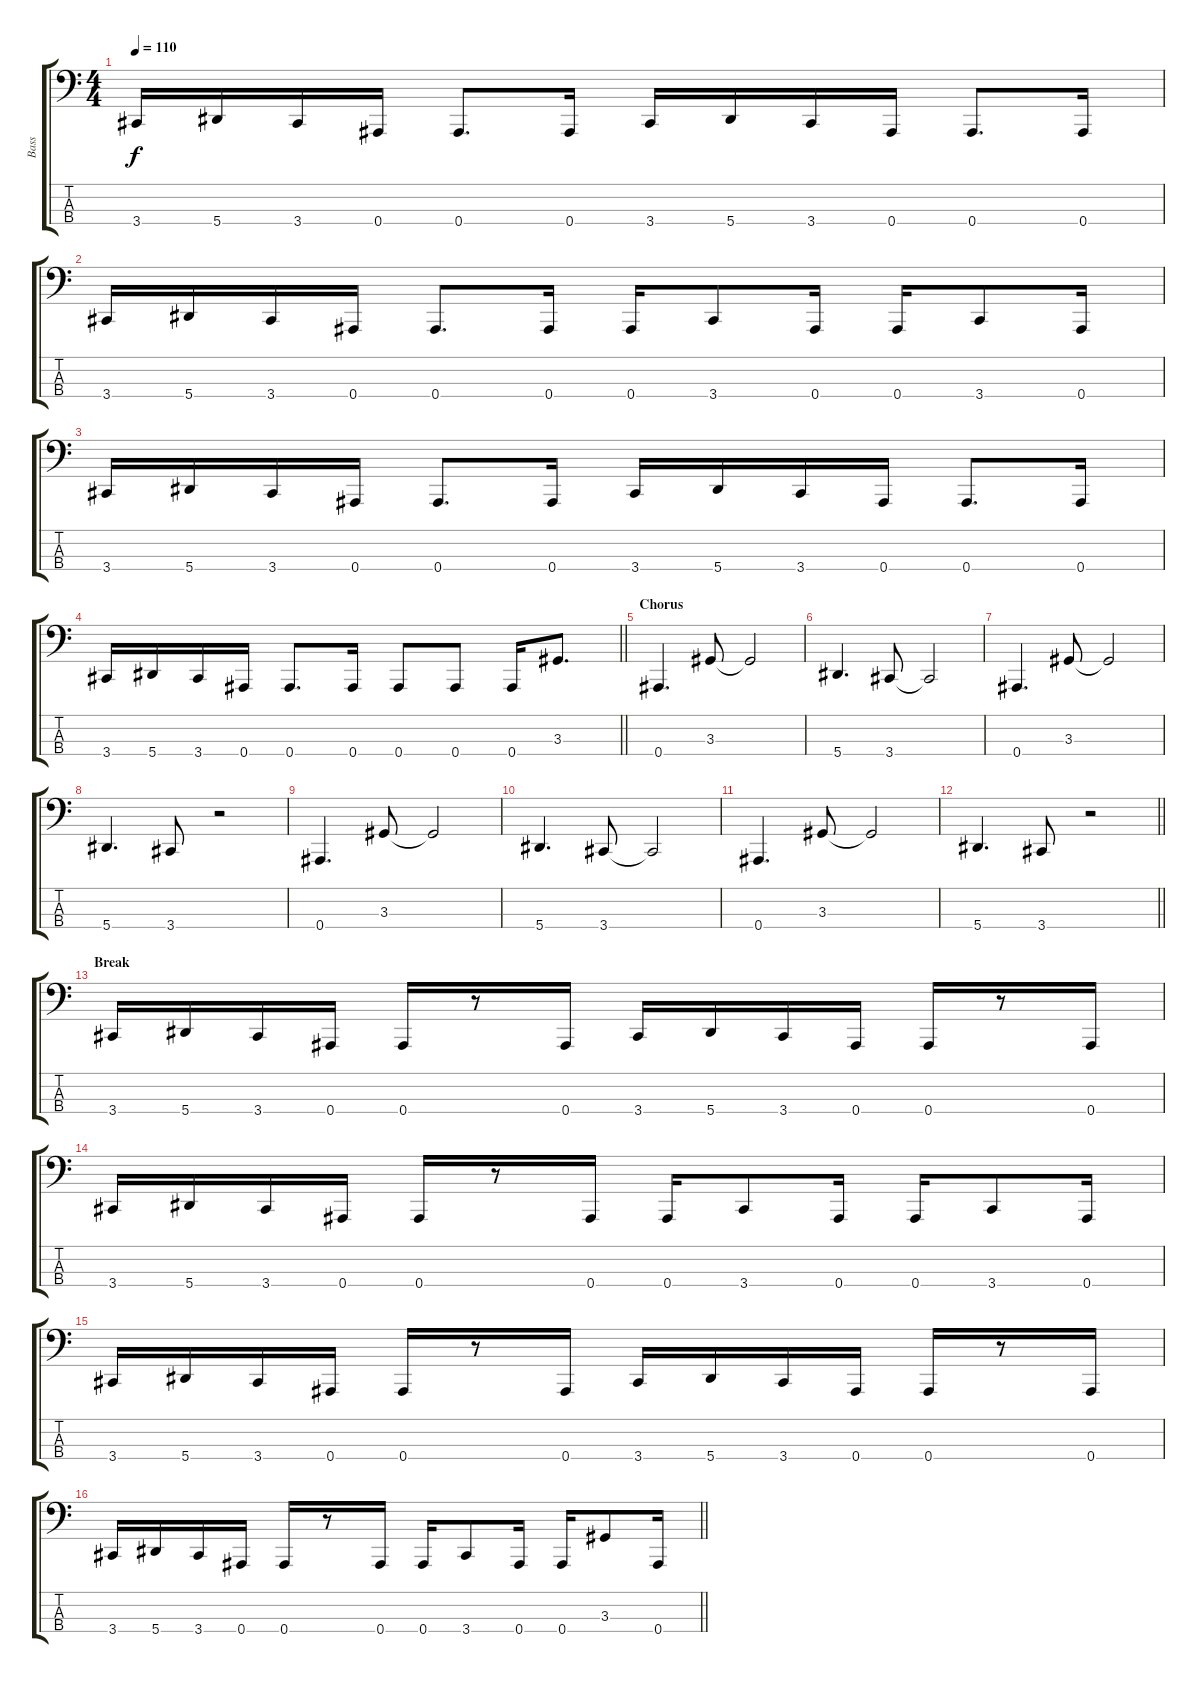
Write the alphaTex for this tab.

\track ("Bass" "Bass") {instrument electricbassfinger}
\staff {score tabs}
\tuning (Eb2 Bb1 F1 Bb0) {hide}
\ts (4 4)
\tempo 110
\clef f4
\ks c
3.4.16{dy f} 5.4.16 3.4.16 0.4.16 0.4.8{d} 0.4.16 3.4.16 5.4.16 3.4.16 0.4.16 0.4.8{d} 0.4.16 |
3.4.16 5.4.16 3.4.16 0.4.16 0.4.8{d} 0.4.16 0.4.16 3.4.8 0.4.16 0.4.16 3.4.8 0.4.16 |
3.4.16 5.4.16 3.4.16 0.4.16 0.4.8{d} 0.4.16 3.4.16 5.4.16 3.4.16 0.4.16 0.4.8{d} 0.4.16 |
\barLineRight lightlight
3.4.16 5.4.16 3.4.16 0.4.16 0.4.8{d} 0.4.16 0.4.8 0.4.8 0.4.16 3.3.8{d} |
\section ("" "Chorus")
0.4.4{d} 3.3.8 3.3{t}.2 |
5.4.4{d} 3.4.8 3.4{t}.2 |
0.4.4{d} 3.3.8 3.3{t}.2 |
5.4.4{d} 3.4.8 r.2 |
0.4.4{d} 3.3.8 3.3{t}.2 |
5.4.4{d} 3.4.8 3.4{t}.2 |
0.4.4{d} 3.3.8 3.3{t}.2 |
\barLineRight lightlight
5.4.4{d} 3.4.8 r.2 |
\section ("" "Break")
3.4.16 5.4.16 3.4.16 0.4.16 0.4.16 r.8 0.4.16 3.4.16 5.4.16 3.4.16 0.4.16 0.4.16 r.8 0.4.16 |
3.4.16 5.4.16 3.4.16 0.4.16 0.4.16 r.8 0.4.16 0.4.16 3.4.8 0.4.16 0.4.16 3.4.8 0.4.16 |
3.4.16 5.4.16 3.4.16 0.4.16 0.4.16 r.8 0.4.16 3.4.16 5.4.16 3.4.16 0.4.16 0.4.16 r.8 0.4.16 |
\barLineRight lightlight
3.4.16 5.4.16 3.4.16 0.4.16 0.4.16 r.8 0.4.16 0.4.16 3.4.8 0.4.16 0.4.16 3.3.8 0.4.16
